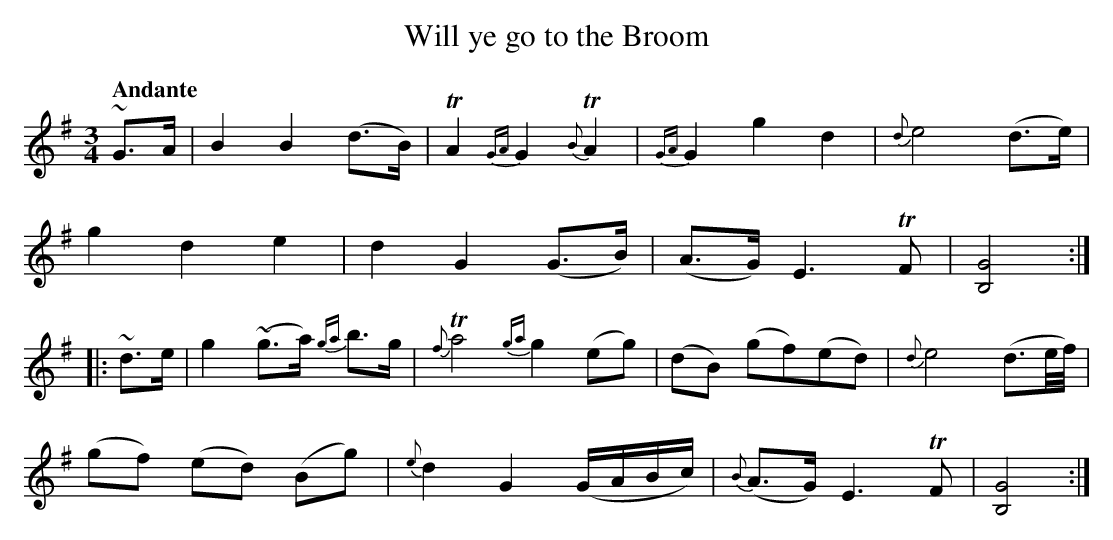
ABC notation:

X:1
T:Will ye go to the Broom
M:3/4
L:1/8
Q:"Andante"
K:G
~G>A|B2B2 (d>B)|TA2 {GA}G2 {B}TA2|{GA}G2g2d2|{d}e4 (d>e)|
g2d2e2|d2G2 (G>B)|(A>G)E3TF|[B,4G4]:|
|:~d>e|g2 ~(g>a) {ga}b>g|{f}Ta4 {ga}g2 (eg)|(dB) (gf)(ed)|{d}e4 (d>e/2f/4)|
(gf) (ed) (Bg)|{e}d2G2 (G/A/B/c/)|{B}(A>G) E3TF|[B,4G4]:|]
